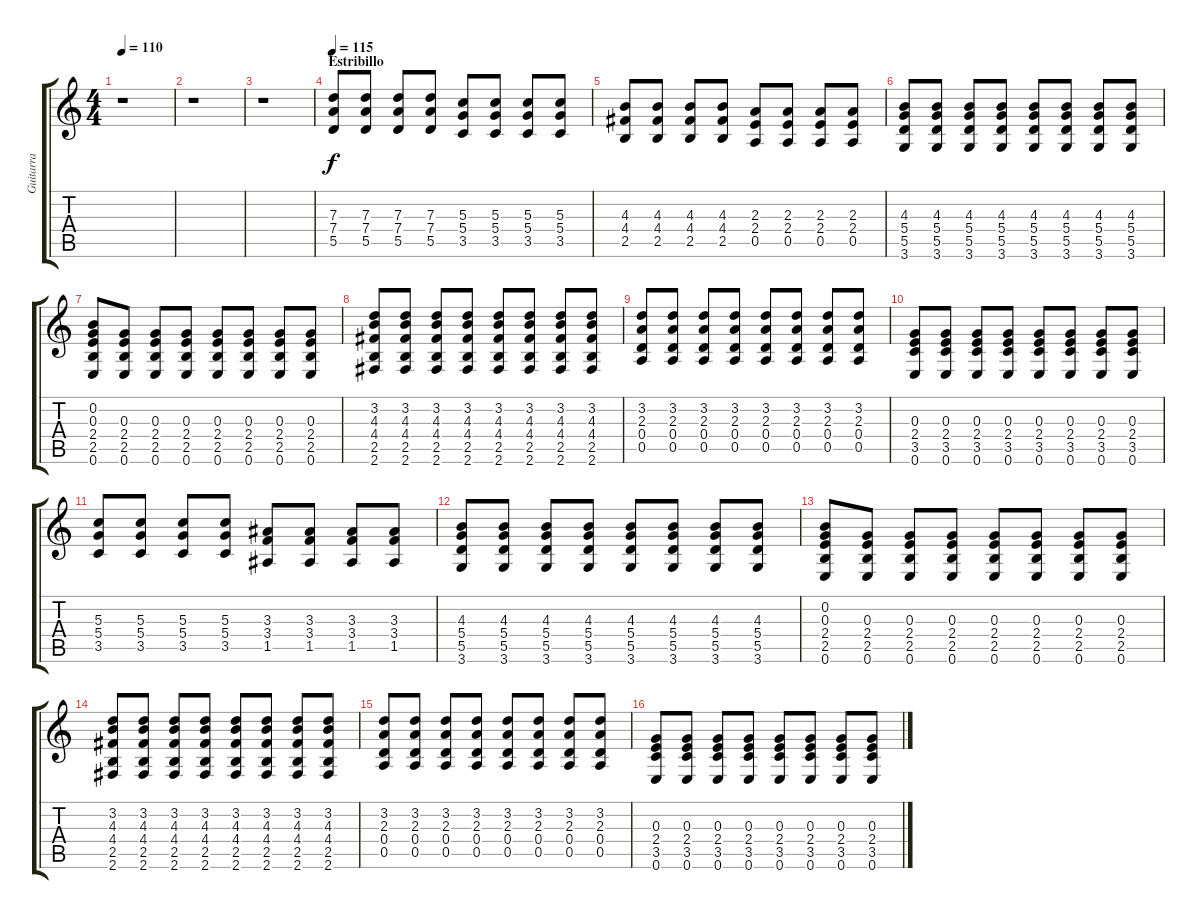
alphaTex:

\track ("Guitarra" "Guitarra") {instrument overdrivenguitar}
\staff {score tabs}
\tuning (E4 B3 G3 D3 A2 E2) {hide}
\ts (4 4)
\tempo 110
\clef g2
\ks c
r.1{dy f} |
r.1 |
r.1 |
\section ("" "Estribillo")
\tempo 115
(7.3 7.4 5.5).8 (7.3 7.4 5.5).8 (7.3 7.4 5.5).8 (7.3 7.4 5.5).8 (5.3 5.4 3.5).8 (5.3 5.4 3.5).8 (5.3 5.4 3.5).8 (5.3 5.4 3.5).8 |
(4.3 4.4 2.5).8 (4.3 4.4 2.5).8 (4.3 4.4 2.5).8 (4.3 4.4 2.5).8 (2.3 2.4 0.5).8 (2.3 2.4 0.5).8 (2.3 2.4 0.5).8 (2.3 2.4 0.5).8 |
(4.3 5.4 5.5 3.6).8 (4.3 5.4 5.5 3.6).8 (4.3 5.4 5.5 3.6).8 (4.3 5.4 5.5 3.6).8 (4.3 5.4 5.5 3.6).8 (4.3 5.4 5.5 3.6).8 (4.3 5.4 5.5 3.6).8 (4.3 5.4 5.5 3.6).8 |
(0.2 0.3 2.4 2.5 0.6).8 (0.3 2.4 2.5 0.6).8 (0.3 2.4 2.5 0.6).8 (0.3 2.4 2.5 0.6).8 (0.3 2.4 2.5 0.6).8 (0.3 2.4 2.5 0.6).8 (0.3 2.4 2.5 0.6).8 (0.3 2.4 2.5 0.6).8 |
(3.2 4.3 4.4 2.5 2.6).8 (3.2 4.3 4.4 2.5 2.6).8 (3.2 4.3 4.4 2.5 2.6).8 (3.2 4.3 4.4 2.5 2.6).8 (3.2 4.3 4.4 2.5 2.6).8 (3.2 4.3 4.4 2.5 2.6).8 (3.2 4.3 4.4 2.5 2.6).8 (3.2 4.3 4.4 2.5 2.6).8 |
(3.2 2.3 0.4 0.5).8 (3.2 2.3 0.4 0.5).8 (3.2 2.3 0.4 0.5).8 (3.2 2.3 0.4 0.5).8 (3.2 2.3 0.4 0.5).8 (3.2 2.3 0.4 0.5).8 (3.2 2.3 0.4 0.5).8 (3.2 2.3 0.4 0.5).8 |
(0.3 2.4 3.5 0.6).8 (0.3 2.4 3.5 0.6).8 (0.3 2.4 3.5 0.6).8 (0.3 2.4 3.5 0.6).8 (0.3 2.4 3.5 0.6).8 (0.3 2.4 3.5 0.6).8 (0.3 2.4 3.5 0.6).8 (0.3 2.4 3.5 0.6).8 |
(5.3 5.4 3.5).8 (5.3 5.4 3.5).8 (5.3 5.4 3.5).8 (5.3 5.4 3.5).8 (3.3 3.4 1.5).8 (3.3 3.4 1.5).8 (3.3 3.4 1.5).8 (3.3 3.4 1.5).8 |
(4.3 5.4 5.5 3.6).8 (4.3 5.4 5.5 3.6).8 (4.3 5.4 5.5 3.6).8 (4.3 5.4 5.5 3.6).8 (4.3 5.4 5.5 3.6).8 (4.3 5.4 5.5 3.6).8 (4.3 5.4 5.5 3.6).8 (4.3 5.4 5.5 3.6).8 |
(0.2 0.3 2.4 2.5 0.6).8 (0.3 2.4 2.5 0.6).8 (0.3 2.4 2.5 0.6).8 (0.3 2.4 2.5 0.6).8 (0.3 2.4 2.5 0.6).8 (0.3 2.4 2.5 0.6).8 (0.3 2.4 2.5 0.6).8 (0.3 2.4 2.5 0.6).8 |
(3.2 4.3 4.4 2.5 2.6).8 (3.2 4.3 4.4 2.5 2.6).8 (3.2 4.3 4.4 2.5 2.6).8 (3.2 4.3 4.4 2.5 2.6).8 (3.2 4.3 4.4 2.5 2.6).8 (3.2 4.3 4.4 2.5 2.6).8 (3.2 4.3 4.4 2.5 2.6).8 (3.2 4.3 4.4 2.5 2.6).8 |
(3.2 2.3 0.4 0.5).8 (3.2 2.3 0.4 0.5).8 (3.2 2.3 0.4 0.5).8 (3.2 2.3 0.4 0.5).8 (3.2 2.3 0.4 0.5).8 (3.2 2.3 0.4 0.5).8 (3.2 2.3 0.4 0.5).8 (3.2 2.3 0.4 0.5).8 |
(0.3 2.4 3.5 0.6).8 (0.3 2.4 3.5 0.6).8 (0.3 2.4 3.5 0.6).8 (0.3 2.4 3.5 0.6).8 (0.3 2.4 3.5 0.6).8 (0.3 2.4 3.5 0.6).8 (0.3 2.4 3.5 0.6).8 (0.3 2.4 3.5 0.6).8
